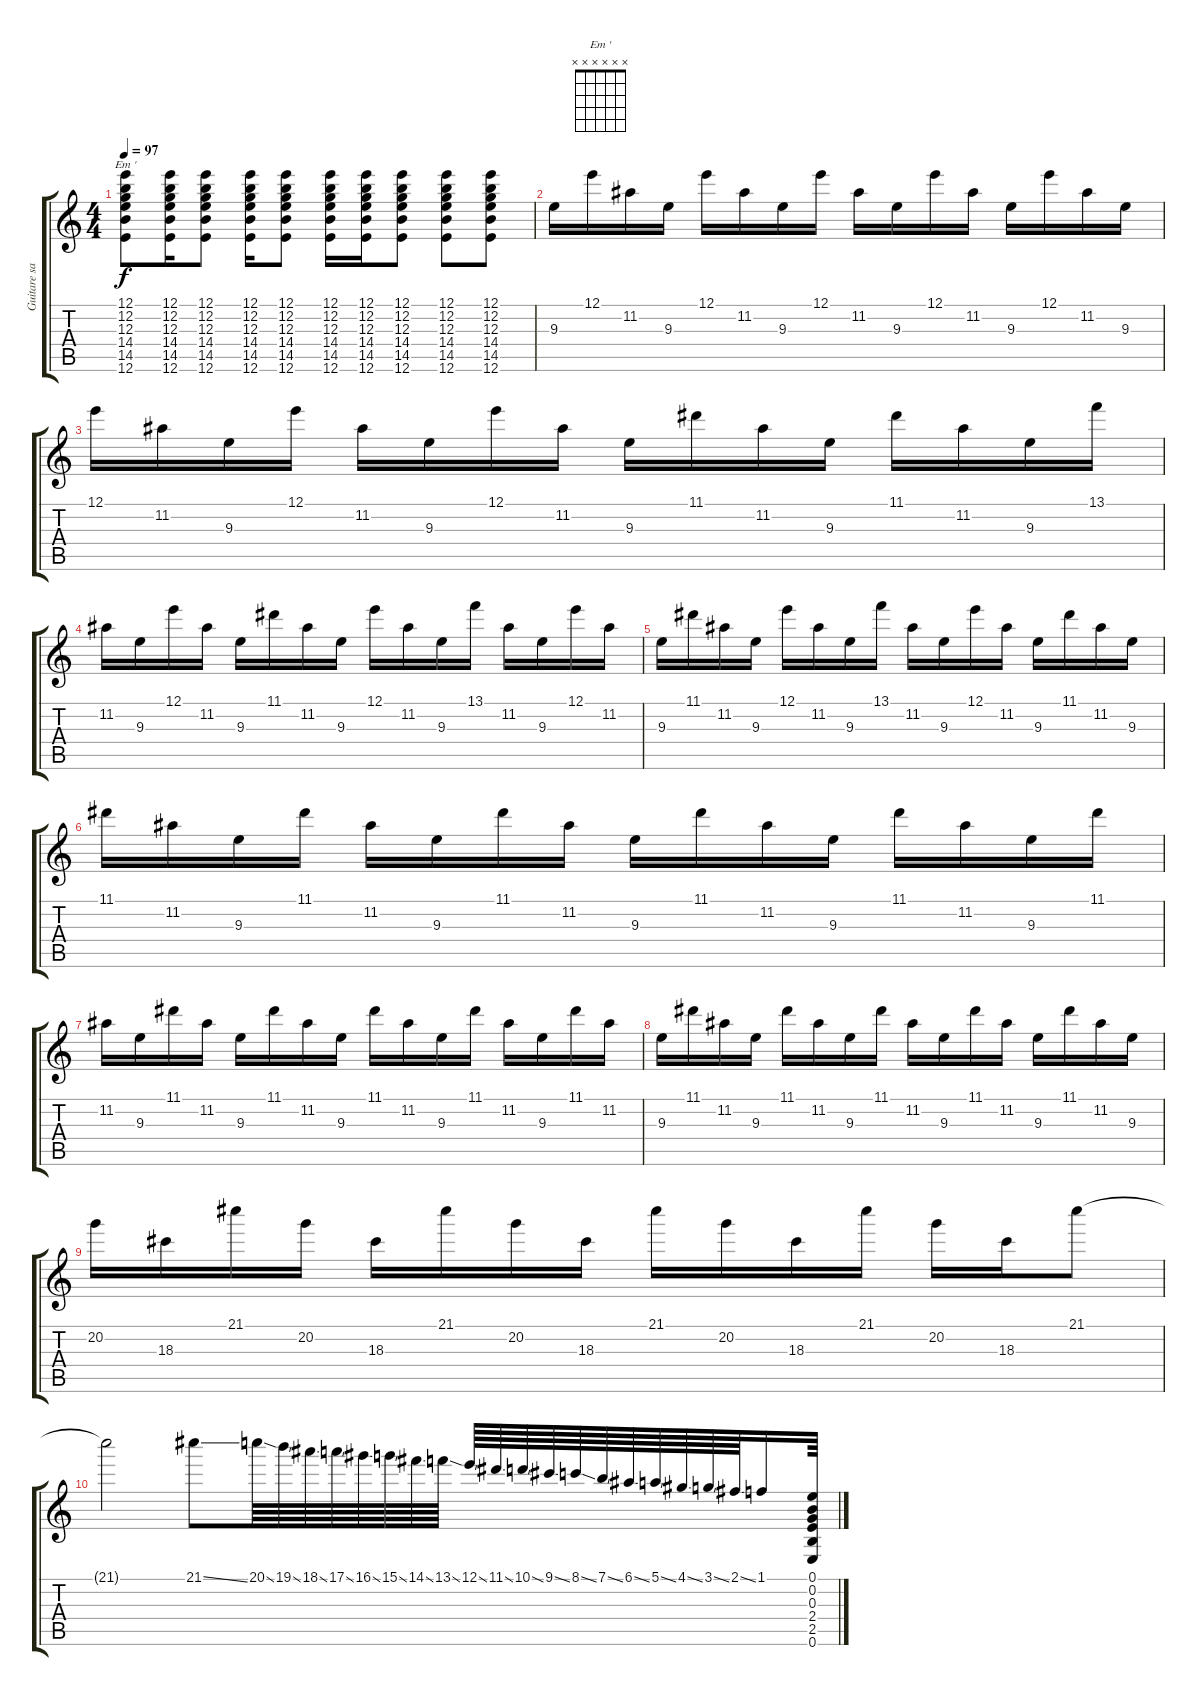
\track ("Guitare saturée" "Guitare sa") {instrument overdrivenguitar}
\staff {score tabs}
\tuning (E4 B3 G3 D3 A2 E2) {hide}
\chord ("Em '" x x x x x x) {firstfret 0}
\ts (4 4)
\tempo 97
\clef g2
\ks c
(12.1 12.2 12.3 14.4 14.5 12.6).8{ch "Em '" dy f} (12.1 12.2 12.3 14.4 14.5 12.6).16 (12.1 12.2 12.3 14.4 14.5 12.6).8 (12.1 12.2 12.3 14.4 14.5 12.6).16 (12.1 12.2 12.3 14.4 14.5 12.6).8 (12.1 12.2 12.3 14.4 14.5 12.6).16 (12.1 12.2 12.3 14.4 14.5 12.6).16 (12.1 12.2 12.3 14.4 14.5 12.6).8 (12.1 12.2 12.3 14.4 14.5 12.6).8 (12.1 12.2 12.3 14.4 14.5 12.6).8 |
9.3.16 12.1.16 11.2.16 9.3.16 12.1.16 11.2.16 9.3.16 12.1.16 11.2.16 9.3.16 12.1.16 11.2.16 9.3.16 12.1.16 11.2.16 9.3.16 |
12.1.16 11.2.16 9.3.16 12.1.16 11.2.16 9.3.16 12.1.16 11.2.16 9.3.16 11.1.16 11.2.16 9.3.16 11.1.16 11.2.16 9.3.16 13.1.16 |
11.2.16 9.3.16 12.1.16 11.2.16 9.3.16 11.1.16 11.2.16 9.3.16 12.1.16 11.2.16 9.3.16 13.1.16 11.2.16 9.3.16 12.1.16 11.2.16 |
9.3.16 11.1.16 11.2.16 9.3.16 12.1.16 11.2.16 9.3.16 13.1.16 11.2.16 9.3.16 12.1.16 11.2.16 9.3.16 11.1.16 11.2.16 9.3.16 |
11.1.16 11.2.16 9.3.16 11.1.16 11.2.16 9.3.16 11.1.16 11.2.16 9.3.16 11.1.16 11.2.16 9.3.16 11.1.16 11.2.16 9.3.16 11.1.16 |
11.2.16 9.3.16 11.1.16 11.2.16 9.3.16 11.1.16 11.2.16 9.3.16 11.1.16 11.2.16 9.3.16 11.1.16 11.2.16 9.3.16 11.1.16 11.2.16 |
9.3.16 11.1.16 11.2.16 9.3.16 11.1.16 11.2.16 9.3.16 11.1.16 11.2.16 9.3.16 11.1.16 11.2.16 9.3.16 11.1.16 11.2.16 9.3.16 |
20.2.16 18.3.16 21.1.16 20.2.16 18.3.16 21.1.16 20.2.16 18.3.16 21.1.16 20.2.16 18.3.16 21.1.16 20.2.16 18.3.16 21.1.8 |
21.1{t}.2 21.1{ss}.8 20.1{ss}.64 19.1{ss}.64 18.1{ss}.64 17.1{ss}.64 16.1{ss}.64 15.1{ss}.64 14.1{ss}.64 13.1{ss}.64 12.1{ss}.64 11.1{ss}.64 10.1{ss}.64 9.1{ss}.64 8.1{ss}.64 7.1{ss}.64 6.1{ss}.64 5.1{ss}.64 4.1{ss}.64 3.1{ss}.64 2.1{ss}.64 1.1.16 (0.1 0.2 0.3 2.4 2.5 0.6).64
